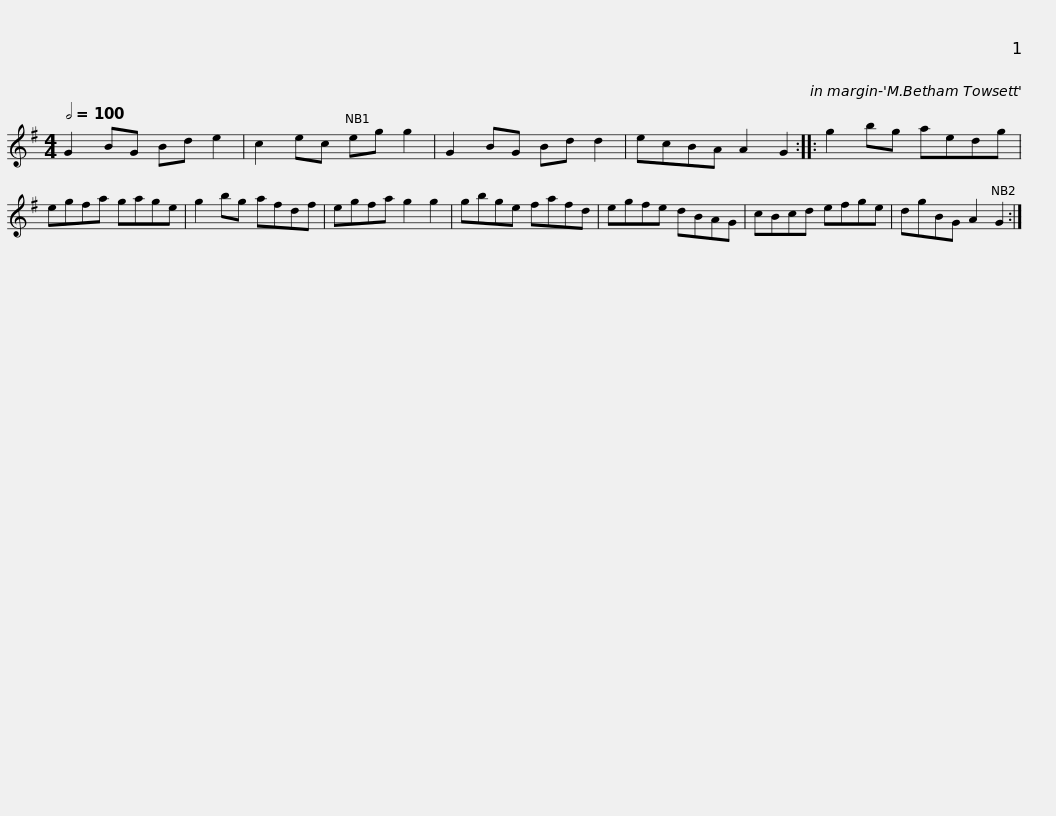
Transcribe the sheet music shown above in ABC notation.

X:1
L:1/8
Q:1/2=100
M:4/4
I:linebreak $
K:G
V:1 treble
V:1
 G2 BG Bd e2 | c2 ec eg g2 | G2 BG Bd d2 | ecBA A2 G2 :: g2 bg aedg | %5
 egfa gage |$ g2 bg afdf | egfa g2 g2 | gbge fafd | egfe dBAG | %10
 cBcd efge | dgBG A2 G2 :| %12
